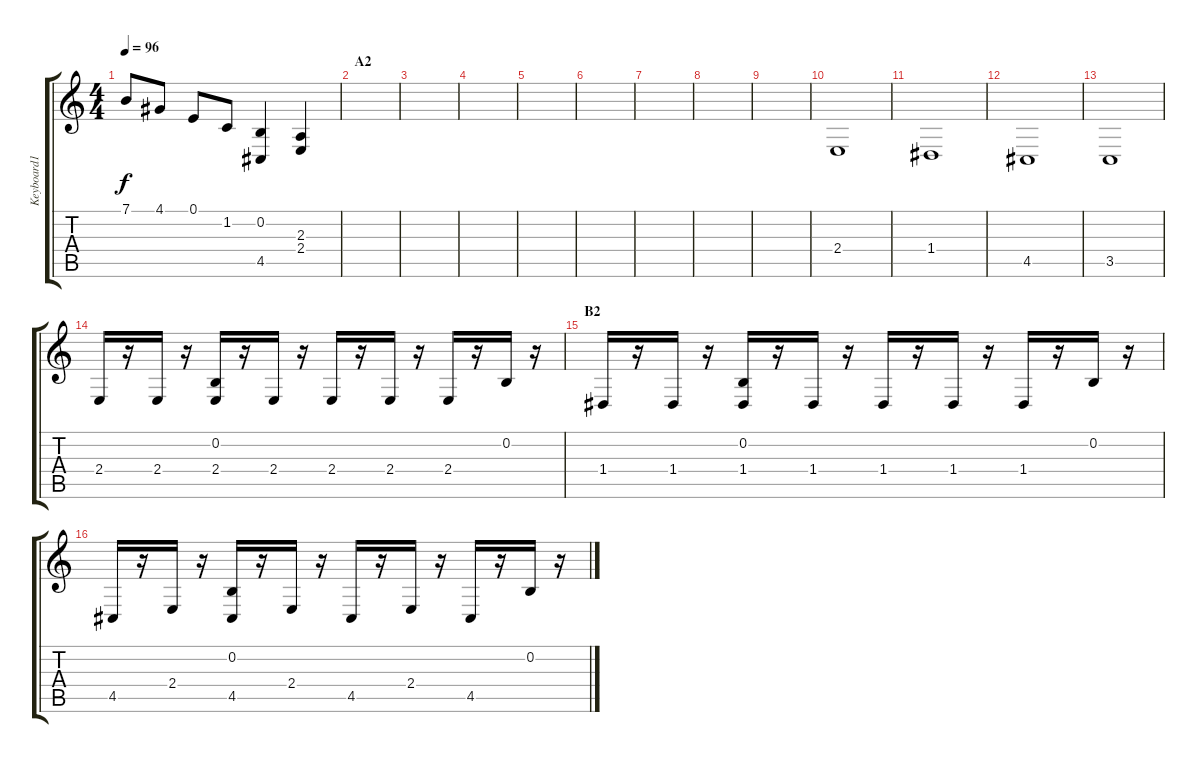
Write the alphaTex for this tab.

\track ("Keyboard1" "Keyboard1") {instrument brightacousticpiano}
\staff {score tabs}
\tuning (E4 B3 G3 D3 A2 E2) {hide}
\ts (4 4)
\tempo 96
\clef g2
\ks c
7.1.8{dy f} 4.1.8 0.1.8 1.2.8 (0.2 4.5).4 (2.3 2.4).4 |
\section ("" "A2")
|
|
|
|
|
|
|
|
2.4.1 |
1.4.1 |
4.5.1 |
3.5.1 |
2.4.16 r.16 2.4.16 r.16 (0.2 2.4).16 r.16 2.4.16 r.16 2.4.16 r.16 2.4.16 r.16 2.4.16 r.16 0.2.16 r.16 |
\section ("" "B2")
1.4.16 r.16 1.4.16 r.16 (0.2 1.4).16 r.16 1.4.16 r.16 1.4.16 r.16 1.4.16 r.16 1.4.16 r.16 0.2.16 r.16 |
4.5.16 r.16 2.4.16 r.16 (0.2 4.5).16 r.16 2.4.16 r.16 4.5.16 r.16 2.4.16 r.16 4.5.16 r.16 0.2.16 r.16
